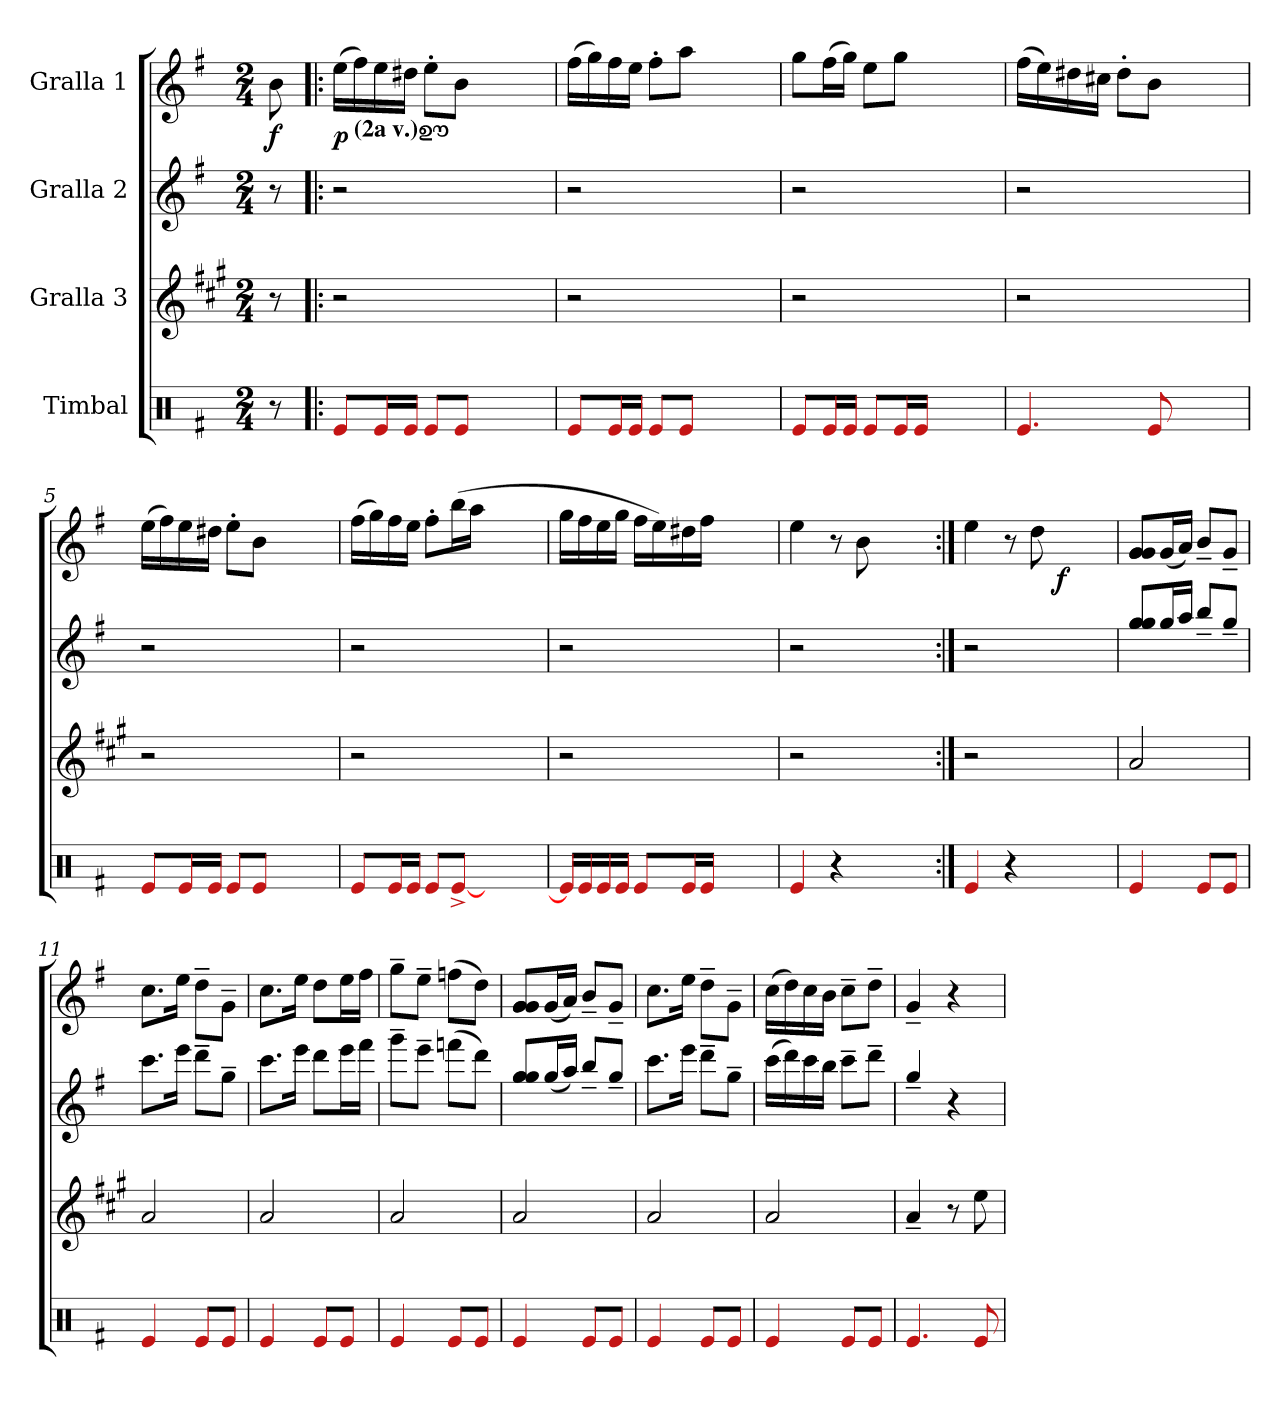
**kern	**kern	**kern	**kern	**dynam
*part4	*part3	*part2	*part1	*part1
*staff4	*staff3	*staff2	*staff1	*staff1
*I"Timbal	*I"Gralla 3	*I"Gralla 2	*I"Gralla 1	*
*clefX	*clefG2	*clefG2	*clefG2	*
*	*ITrd1c2	*ITrd8c14	*	*
*k[f#]	*k[f#]	*k[f#]	*k[f#]	*
*M2/4	*M2/4	*M2/4	*M2/4	*
*MM92	*MM92	*MM92	*MM92	*
=	=	=	=	=
!	!	!	!	!LO:DY:b
8r	8r	8r	8b\	f
=1!|:	=1!|:	=1!|:	=1!|:	=1!|:
!	!	!	!	!LO:DY:b
8e/L	2r	2r	(>16ee\LL	p
!	!	!	!LO:TX:b:t=(2a v.)ഊ	!
.	.	.	16ff#\)	.
16e/L	.	.	16ee\	.
16e/JJ	.	.	16dd#X\JJ	.
8e/L	.	.	8ee'\L	.
8e/J	.	.	8b\J	.
2ryy	2ryy	2ryy	2ryy	.
=2	=2	=2	=2	=2
8e/L	2r	2r	(>16ff#\LL	.
.	.	.	16gg\)	.
16e/L	.	.	16ff#\	.
16e/JJ	.	.	16ee\JJ	.
8e/L	.	.	8ff#'\L	.
8e/J	.	.	8aa\J	.
2ryy	2ryy	2ryy	2ryy	.
=3	=3	=3	=3	=3
8e/L	2r	2r	8gg\L	.
16e/L	.	.	(>16ff#\L	.
16e/JJ	.	.	16gg\JJ)	.
8e/L	.	.	8ee\L	.
16e/L	.	.	8gg\J	.
16e/JJ	.	.	.	.
2ryy	2ryy	2ryy	2ryy	.
=4	=4	=4	=4	=4
4.e/	2r	2r	(>16ff#\LL	.
.	.	.	16ee\)	.
.	.	.	16dd#X\	.
.	.	.	16cc#X\JJ	.
.	.	.	8dd#'\L	.
8e/	.	.	8b\J	.
2ryy	2ryy	2ryy	2ryy	.
!!LO:LB:g=z
=5	=5	=5	=5	=5
8e/L	2r	2r	(>16ee\LL	.
.	.	.	16ff#\)	.
16e/L	.	.	16ee\	.
16e/JJ	.	.	16dd#X\JJ	.
8e/L	.	.	8ee'\L	.
8e/J	.	.	8b\J	.
2ryy	2ryy	2ryy	2ryy	.
=6	=6	=6	=6	=6
8e/L	2r	2r	(>16ff#\LL	.
.	.	.	16gg\)	.
16e/L	.	.	16ff#\	.
16e/JJ	.	.	16ee\JJ	.
8e/L	.	.	8ff#'\L	.
[8e^/J	.	.	(>16bb\L	.
.	.	.	16aa\JJ	.
2ryy	2ryy	2ryy	2ryy	.
=7	=7	=7	=7	=7
16e/LL]	2r	2r	16gg\LL	.
16e/	.	.	16ff#\	.
16e/	.	.	16ee\	.
16e/JJ	.	.	16gg\JJ	.
8e/L	.	.	16ff#\LL	.
.	.	.	16ee\)	.
16e/L	.	.	16dd#X\	.
16e/JJ	.	.	16ff#\JJ	.
2ryy	2ryy	2ryy	2ryy	.
=8	=8	=8	=8	=8
4e/	2r	2r	4ee\	.
4r	.	.	8r	.
.	.	.	8b\	.
2ryy	2ryy	2ryy	2ryy	.
=9:|!	=9:|!	=9:|!	=9:|!	=9:|!
4e/	2r	2r	4ee\	.
4r	.	.	8r	.
.	.	.	8dd\	.
!	!	!	!	!LO:DY:b
2ryy	2ryy	2ryy	2ryy	f
!!LO:LB:g=z
=10	=10	=10	=10	=10
4e/	2g/	8g/ 8g/ 8g/L	8g/ 8g/ 8g/L	.
.	.	16g/L	(<16g/L	.
.	.	16a/JJ	16a/JJ)	.
8e/L	.	8b~/L	8b~/L	.
8e/J	.	8g~/J	8g~/J	.
=11	=11	=11	=11	=11
4e/	2g/	8.cc\L	8.cc\L	.
.	.	16ee\Jk	16ee\Jk	.
8e/L	.	8dd~\L	8dd~\L	.
8e/J	.	8g~\J	8g~\J	.
=12	=12	=12	=12	=12
4e/	2g/	8.cc\L	8.cc\L	.
.	.	16ee\Jk	16ee\Jk	.
8e/L	.	8dd\L	8dd\L	.
8e/J	.	16ee\L	16ee\L	.
.	.	16ff#\JJ	16ff#\JJ	.
=13	=13	=13	=13	=13
4e/	2g/	8gg~\L	8gg~\L	.
.	.	8ee~\J	8ee~\J	.
8e/L	.	(>8ffn\L	(>8ffn\L	.
8e/J	.	8dd\J)	8dd\J)	.
=14	=14	=14	=14	=14
4e/	2g/	8g/ 8g/ 8g/L	8g/ 8g/ 8g/L	.
.	.	(<16g/L	(<16g/L	.
.	.	16a/JJ)	16a/JJ)	.
8e/L	.	8b~/L	8b~/L	.
8e/J	.	8g~/J	8g~/J	.
=15	=15	=15	=15	=15
4e/	2g/	8.cc\L	8.cc\L	.
.	.	16ee\Jk	16ee\Jk	.
8e/L	.	8dd~\L	8dd~\L	.
8e/J	.	8g~\J	8g~\J	.
=16	=16	=16	=16	=16
4e/	2g/	(>16cc\LL	(>16cc\LL	.
.	.	16dd\)	16dd\)	.
.	.	16cc\	16cc\	.
.	.	16b\JJ	16b\JJ	.
8e/L	.	8cc~\L	8cc~\L	.
8e/J	.	8dd~\J	8dd~\J	.
!!LO:PB:g=z
=17	=17	=17	=17	=17
4.e/	4g~/	4g~/	4g~/	.
.	8r	4r	4r	.
8e/	8dd\	.	.	.
=	=	=	=	=
*-	*-	*-	*-	*-
